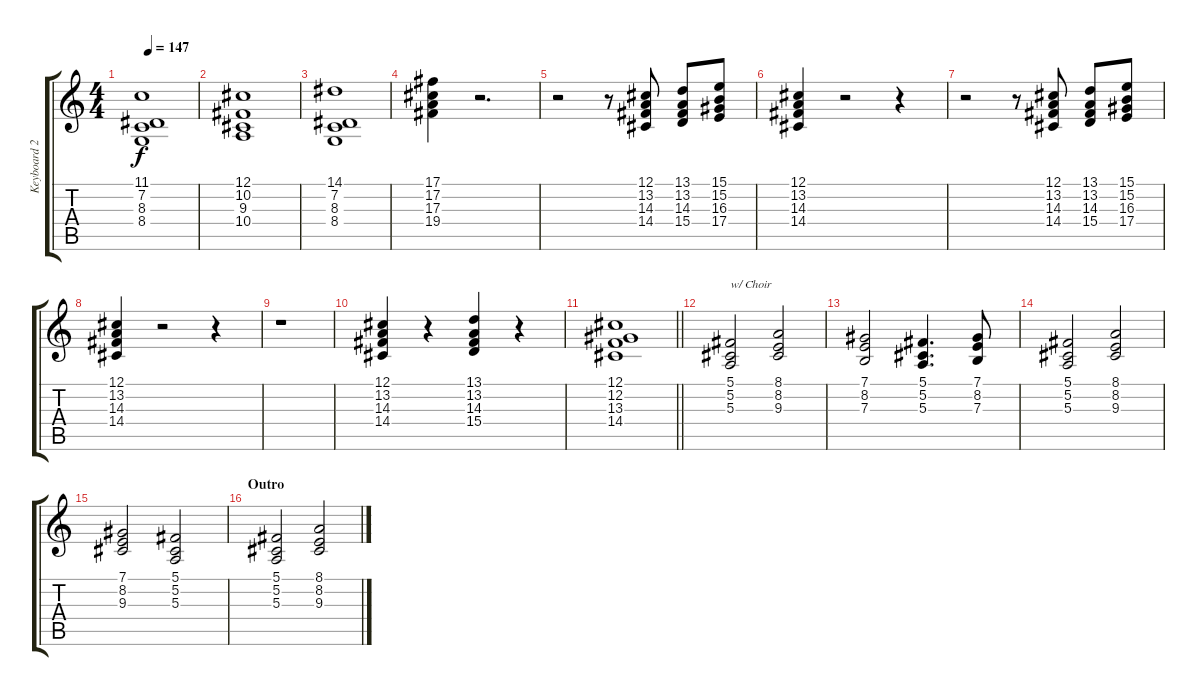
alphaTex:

\track ("Keyboard 2" "Keyboard 2") {instrument stringensemble1}
\staff {score tabs}
\tuning (Db4 Ab3 E3 B2 Gb2 Db2) {hide}
\ts (4 4)
\tempo 147
\clef g2
\ks c
(11.1 7.2 8.3 8.4).1{dy f} |
(12.1 10.2 9.3 10.4).1 |
(14.1 7.2 8.3 8.4).1 |
(17.1 17.2 17.3 19.4).4 r.2{d} |
r.2{volume 10 balance 8 instrument stringensemble1} r.8 (12.1 13.2 14.3 14.4).8 (13.1 13.2 14.3 15.4).8 (15.1 15.2 16.3 17.4).8 |
(12.1 13.2 14.3 14.4).4 r.2 r.4 |
r.2{volume 10 balance 8 instrument stringensemble1} r.8 (12.1 13.2 14.3 14.4).8 (13.1 13.2 14.3 15.4).8 (15.1 15.2 16.3 17.4).8 |
(12.1 13.2 14.3 14.4).4 r.2 r.4 |
r.1 |
(12.1 13.2 14.3 14.4).4 r.4 (13.1 13.2 14.3 15.4).4 r.4 |
\barLineRight lightlight
(12.1 12.2 13.3 14.4).1 |
(5.1 5.2 5.3).2{txt "w/ Choir" instrument choiraahs} (8.1 8.2 9.3).2 |
(7.1 8.2 7.3).2 (5.1 5.2 5.3).4{d} (7.1 8.2 7.3).8 |
(5.1 5.2 5.3).2 (8.1 8.2 9.3).2 |
(7.1 8.2 9.3).2 (5.1 5.2 5.3).2 |
\section ("" "Outro")
(5.1 5.2 5.3).2 (8.1 8.2 9.3).2
